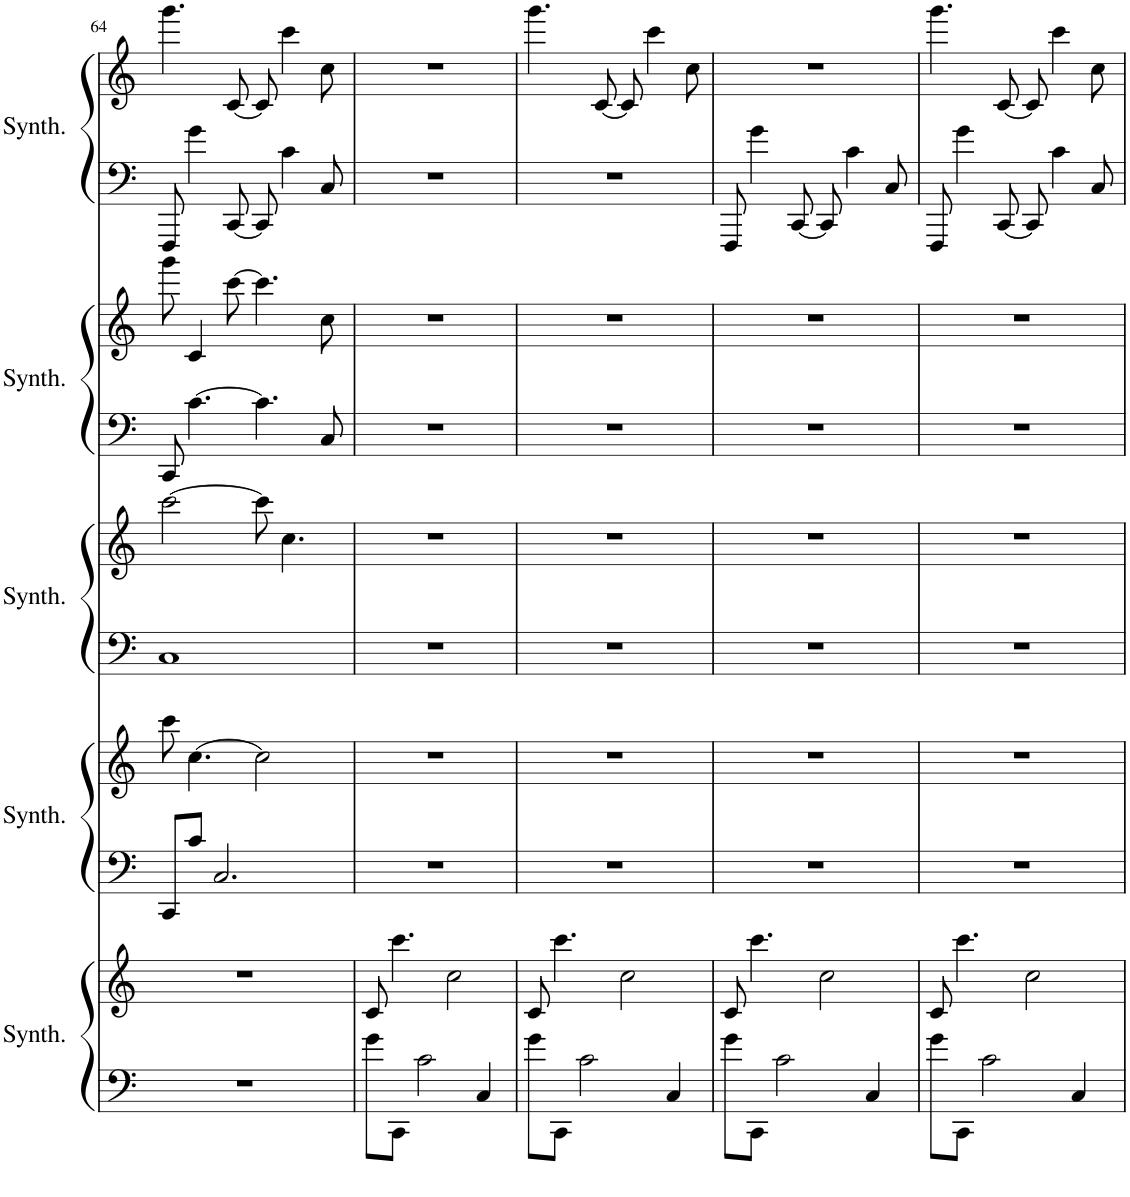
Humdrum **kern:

**kern	**kern	**kern	**kern	**kern	**kern	**kern	**kern	**kern	**kern
*part5	*part5	*part4	*part4	*part3	*part3	*part2	*part2	*part1	*part1
*staff10	*staff9	*staff8	*staff7	*staff6	*staff5	*staff4	*staff3	*staff2	*staff1
*I"Pad Synthesizer, Warm Pad	*	*I"Pad Synthesizer, Warm Pad	*	*I"Pad Synthesizer, Warm Pad	*	*I"Pad Synthesizer, Warm Pad	*	*I"Pad Synthesizer, Warm Pad	*
*I'Synth.	*	*I'Synth.	*	*I'Synth.	*	*I'Synth.	*	*I'Synth.	*
!!LO:PB:g=z
*clefF4	*clefG2	*clefF4	*clefG2	*clefF4	*clefG2	*clefF4	*clefG2	*clefF4	*clefG2
*k[]	*k[]	*k[]	*k[]	*k[]	*k[]	*k[]	*k[]	*k[]	*k[]
*M4/4	*M4/4	*M4/4	*M4/4	*M4/4	*M4/4	*M4/4	*M4/4	*M4/4	*M4/4
=64	=64	=64	=64	=64	=64	=64	=64	=64	=64
1r	1r	8CC/L	8ccc\	1C	[2ccc\	8CC/	8ggg\	8FFF/	4.ggg\
.	.	8c/J	[4.cc\	.	.	[4.c\	4c/	4g\	.
.	.	2.C/	.	.	.	.	.	.	.
.	.	.	.	.	.	.	[8ccc\	[8CC/	[8c/
.	.	.	2cc\]	.	8ccc\]	4.c\]	4.ccc\]	8CC/]	8c/]
.	.	.	.	.	4.cc\	.	.	4c\	4ccc\
.	.	.	.	.	.	8C/	8cc\	8C/	8cc\
=65	=65	=65	=65	=65	=65	=65	=65	=65	=65
8g\L	8c/	1r	1r	1r	1r	1r	1r	1r	1r
8CC\J	4.ccc\	.	.	.	.	.	.	.	.
2c\	.	.	.	.	.	.	.	.	.
.	2cc\	.	.	.	.	.	.	.	.
4C/	.	.	.	.	.	.	.	.	.
=66	=66	=66	=66	=66	=66	=66	=66	=66	=66
8g\L	8c/	1r	1r	1r	1r	1r	1r	1r	4.ggg\
8CC\J	4.ccc\	.	.	.	.	.	.	.	.
2c\	.	.	.	.	.	.	.	.	.
.	.	.	.	.	.	.	.	.	[8c/
.	2cc\	.	.	.	.	.	.	.	8c/]
.	.	.	.	.	.	.	.	.	4ccc\
4C/	.	.	.	.	.	.	.	.	.
.	.	.	.	.	.	.	.	.	8cc\
=67	=67	=67	=67	=67	=67	=67	=67	=67	=67
8g\L	8c/	1r	1r	1r	1r	1r	1r	8FFF/	1r
8CC\J	4.ccc\	.	.	.	.	.	.	4g\	.
2c\	.	.	.	.	.	.	.	.	.
.	.	.	.	.	.	.	.	[8CC/	.
.	2cc\	.	.	.	.	.	.	8CC/]	.
.	.	.	.	.	.	.	.	4c\	.
4C/	.	.	.	.	.	.	.	.	.
.	.	.	.	.	.	.	.	8C/	.
=68	=68	=68	=68	=68	=68	=68	=68	=68	=68
8g\L	8c/	1r	1r	1r	1r	1r	1r	8FFF/	4.ggg\
8CC\J	4.ccc\	.	.	.	.	.	.	4g\	.
2c\	.	.	.	.	.	.	.	.	.
.	.	.	.	.	.	.	.	[8CC/	[8c/
.	2cc\	.	.	.	.	.	.	8CC/]	8c/]
.	.	.	.	.	.	.	.	4c\	4ccc\
4C/	.	.	.	.	.	.	.	.	.
.	.	.	.	.	.	.	.	8C/	8cc\
=	=	=	=	=	=	=	=	=	=
*-	*-	*-	*-	*-	*-	*-	*-	*-	*-
